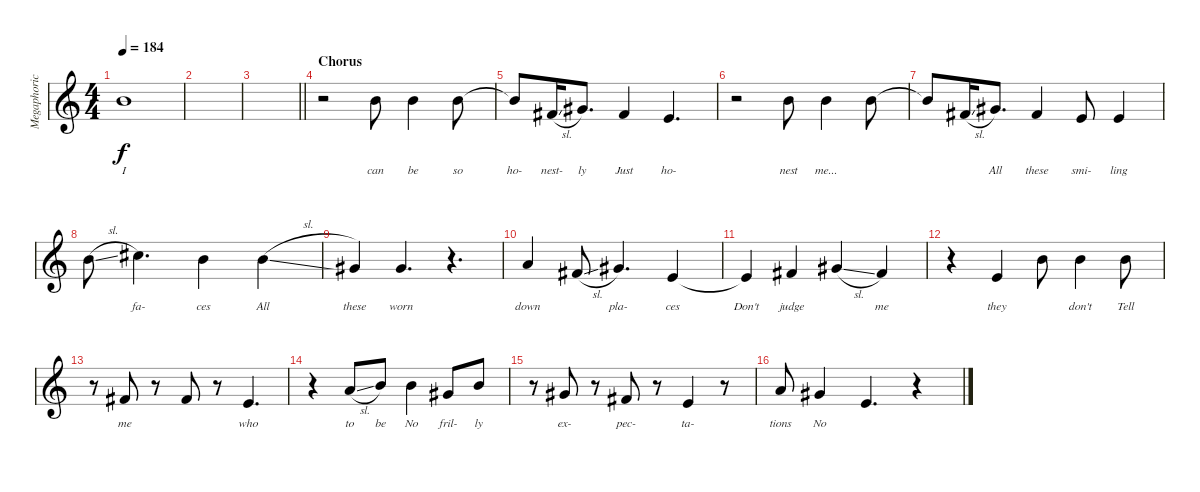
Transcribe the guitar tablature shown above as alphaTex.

\track ("Megaphoric (Vocals)" "Megaphoric") {instrument altosax}
\staff {score}
\tuning (E4 B3 G3 D3 A2 E2) {hide}
\ts (4 4)
\tempo 184
\clef g2
\ks c
7.1{t}.1{lyrics (0 "I") lyrics (1 "") lyrics (2 "") lyrics (3 "") lyrics (4 "") dy f} |
|
\barLineRight lightlight
|
\section ("" "Chorus")
r.2 7.1.8{lyrics (0 "can") lyrics (1 "") lyrics (2 "") lyrics (3 "") lyrics (4 "")} 7.1.4{lyrics (0 "be") lyrics (1 "") lyrics (2 "") lyrics (3 "") lyrics (4 "")} 7.1.8{lyrics (0 "so") lyrics (1 "") lyrics (2 "") lyrics (3 "") lyrics (4 "")} |
7.1{t}.8{lyrics (0 "ho-") lyrics (1 "") lyrics (2 "") lyrics (3 "") lyrics (4 "")} 7.2{sl}.16{lyrics (0 "nest-") lyrics (1 "") lyrics (2 "") lyrics (3 "") lyrics (4 "")} 9.2.8{d lyrics (0 "ly") lyrics (1 "") lyrics (2 "") lyrics (3 "") lyrics (4 "")} 7.2.4{lyrics (0 "Just") lyrics (1 "") lyrics (2 "") lyrics (3 "") lyrics (4 "")} 5.2.4{d lyrics (0 "ho-") lyrics (1 "") lyrics (2 "") lyrics (3 "") lyrics (4 "")} |
r.2 7.1.8{lyrics (0 "nest") lyrics (1 "") lyrics (2 "") lyrics (3 "") lyrics (4 "")} 7.1.4{lyrics (0 "me...") lyrics (1 "") lyrics (2 "") lyrics (3 "") lyrics (4 "")} 7.1.8{lyrics (0 "") lyrics (1 "") lyrics (2 "") lyrics (3 "") lyrics (4 "")} |
7.1{t}.8{lyrics (0 "") lyrics (1 "") lyrics (2 "") lyrics (3 "") lyrics (4 "")} 7.2{sl}.16{lyrics (0 "") lyrics (1 "") lyrics (2 "") lyrics (3 "") lyrics (4 "")} 9.2.8{d lyrics (0 "All") lyrics (1 "") lyrics (2 "") lyrics (3 "") lyrics (4 "")} 7.2.4{lyrics (0 "these") lyrics (1 "") lyrics (2 "") lyrics (3 "") lyrics (4 "")} 5.2.8{lyrics (0 "smi-") lyrics (1 "") lyrics (2 "") lyrics (3 "") lyrics (4 "")} 5.2.4{lyrics (0 "ling") lyrics (1 "") lyrics (2 "") lyrics (3 "") lyrics (4 "")} |
7.1{sl}.8{lyrics (0 "") lyrics (1 "") lyrics (2 "") lyrics (3 "") lyrics (4 "")} 9.1.4{d lyrics (0 "fa-") lyrics (1 "") lyrics (2 "") lyrics (3 "") lyrics (4 "")} 7.1.4{lyrics (0 "ces") lyrics (1 "") lyrics (2 "") lyrics (3 "") lyrics (4 "")} 7.1{sl}.4{lyrics (0 "All") lyrics (1 "") lyrics (2 "") lyrics (3 "") lyrics (4 "")} |
4.1.4{lyrics (0 "these") lyrics (1 "") lyrics (2 "") lyrics (3 "") lyrics (4 "")} 4.1.4{d lyrics (0 "worn") lyrics (1 "") lyrics (2 "") lyrics (3 "") lyrics (4 "")} r.4{d} |
5.1.4{lyrics (0 "down") lyrics (1 "") lyrics (2 "") lyrics (3 "") lyrics (4 "")} 2.1{sl}.8{lyrics (0 "") lyrics (1 "") lyrics (2 "") lyrics (3 "") lyrics (4 "")} 4.1.4{d lyrics (0 "pla-") lyrics (1 "") lyrics (2 "") lyrics (3 "") lyrics (4 "")} 5.2.4{lyrics (0 "ces") lyrics (1 "") lyrics (2 "") lyrics (3 "") lyrics (4 "")} |
5.2{t}.4{lyrics (0 "Don't") lyrics (1 "") lyrics (2 "") lyrics (3 "") lyrics (4 "")} 7.2.4{lyrics (0 "judge") lyrics (1 "") lyrics (2 "") lyrics (3 "") lyrics (4 "")} 4.1{sl}.4{lyrics (0 "") lyrics (1 "") lyrics (2 "") lyrics (3 "") lyrics (4 "")} 2.1.4{lyrics (0 "me") lyrics (1 "") lyrics (2 "") lyrics (3 "") lyrics (4 "")} |
r.4 5.2.4{lyrics (0 "they") lyrics (1 "") lyrics (2 "") lyrics (3 "") lyrics (4 "")} 7.1.8{lyrics (0 "") lyrics (1 "") lyrics (2 "") lyrics (3 "") lyrics (4 "")} 7.1.4{lyrics (0 "don't") lyrics (1 "") lyrics (2 "") lyrics (3 "") lyrics (4 "")} 7.1.8{lyrics (0 "Tell") lyrics (1 "") lyrics (2 "") lyrics (3 "") lyrics (4 "")} |
r.8 7.2.8{lyrics (0 "me") lyrics (1 "") lyrics (2 "") lyrics (3 "") lyrics (4 "")} r.8 7.2.8{lyrics (0 "") lyrics (1 "") lyrics (2 "") lyrics (3 "") lyrics (4 "")} r.8 5.2.4{d lyrics (0 "who") lyrics (1 "") lyrics (2 "") lyrics (3 "") lyrics (4 "")} |
r.4 5.1{sl}.8{lyrics (0 "to") lyrics (1 "") lyrics (2 "") lyrics (3 "") lyrics (4 "")} 7.1.8{lyrics (0 "be") lyrics (1 "") lyrics (2 "") lyrics (3 "") lyrics (4 "")} 7.1.4{lyrics (0 "No") lyrics (1 "") lyrics (2 "") lyrics (3 "") lyrics (4 "")} 4.1.8{lyrics (0 "fril-") lyrics (1 "") lyrics (2 "") lyrics (3 "") lyrics (4 "")} 7.1.8{lyrics (0 "ly") lyrics (1 "") lyrics (2 "") lyrics (3 "") lyrics (4 "")} |
r.8 9.2.8{lyrics (0 "ex-") lyrics (1 "") lyrics (2 "") lyrics (3 "") lyrics (4 "")} r.8 7.2.8{lyrics (0 "pec-") lyrics (1 "") lyrics (2 "") lyrics (3 "") lyrics (4 "")} r.8 5.2.4{lyrics (0 "ta-") lyrics (1 "") lyrics (2 "") lyrics (3 "") lyrics (4 "")} r.8 |
5.1.8{lyrics (0 "tions") lyrics (1 "") lyrics (2 "") lyrics (3 "") lyrics (4 "")} 4.1.4{lyrics (0 "No") lyrics (1 "") lyrics (2 "") lyrics (3 "") lyrics (4 "")} 5.2.4{d lyrics (0 "") lyrics (1 "") lyrics (2 "") lyrics (3 "") lyrics (4 "")} r.4
